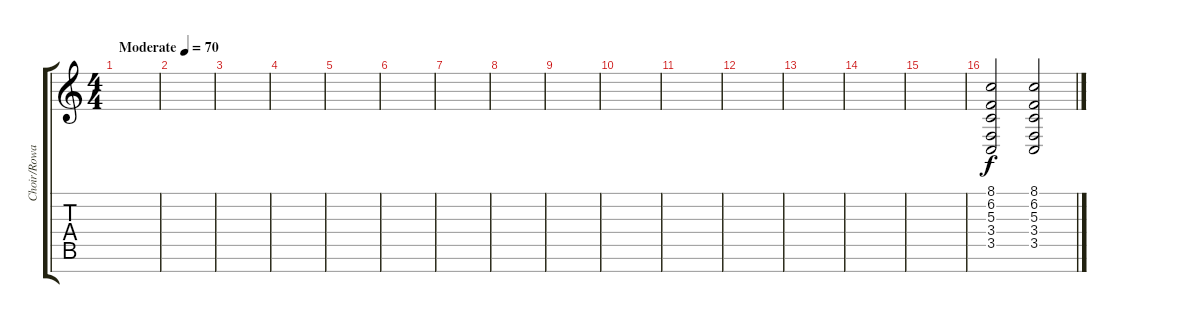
\track ("Choir/Rowan" "Choir/Rowa") {instrument pad4choir}
\staff {score tabs}
\tuning (E4 B3 G3 D3 A2 E2 B1) {hide}
\ts (4 4)
\tempo (70 "Moderate")
\clef g2
\ks c
|
|
|
|
|
|
|
|
|
|
|
|
|
|
|
(8.1 6.2 5.3 3.4 3.5).2 (8.1 6.2 5.3 3.4 3.5).2
